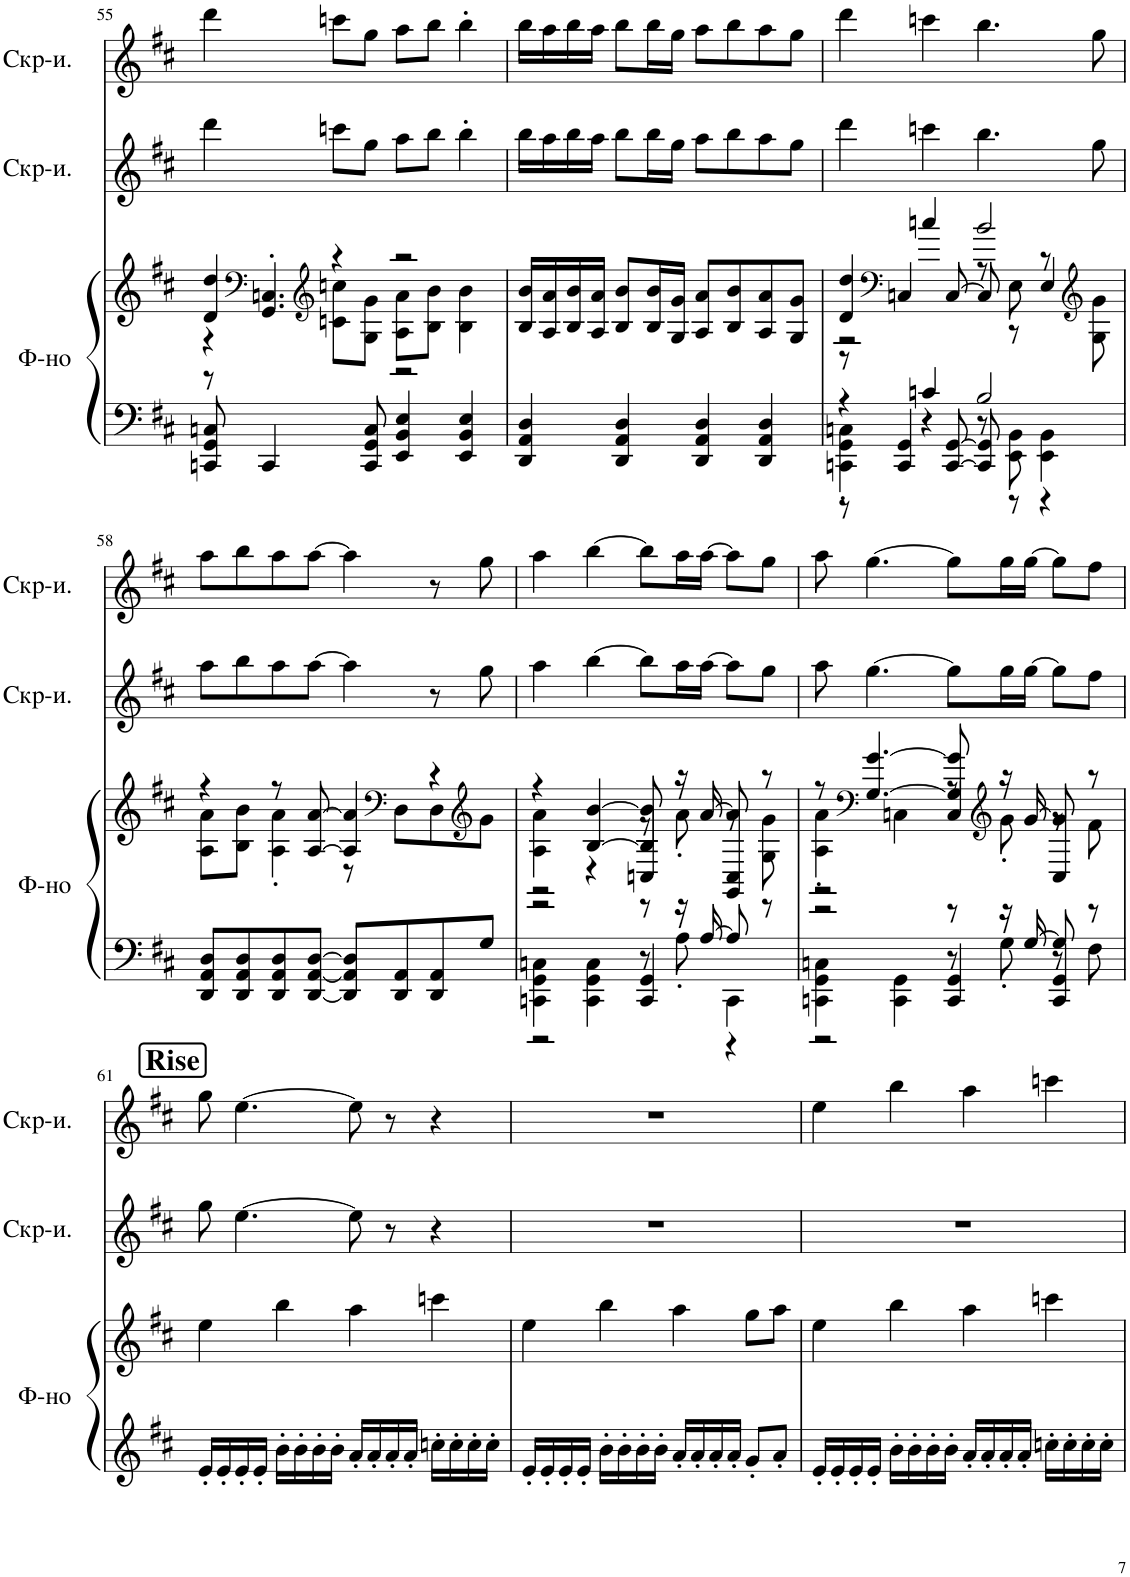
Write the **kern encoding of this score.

**kern	**kern	**kern	**kern
*part3	*part3	*part2	*part1
*staff4	*staff3	*staff2	*staff1
*I"Фортепиано, Piano	*	*I"Скрипки, Violin 2	*I"Скрипки, Violin 1
!!LO:PB:g=z
*clefF4	*clefG2	*clefG2	*clefG2
*k[f#c#]	*k[f#c#]	*k[f#c#]	*k[f#c#]
*M4/4	*M4/4	*M4/4	*M4/4
=55	=55	=55	=55
*	*^	*	*
*	*	*^	*	*
8CCn/ 8GG/ 8Cn/	4d/ 4dd/	4r	8r	4ddd\	4ddd\
*	*clefF4	*	*	*	*
4CC/	.	.	4.GG/' 4.Cn/'	.	.
*	*clefG2	*	*	*	*
.	4r	8cn\ 8ccn\L	.	8cccn\L	8cccn\L
8CC/ 8GG/ 8C/	.	8G\ 8g\J	.	8gg\J	8gg\J
4EE/ 4BB/ 4E/	2r	8A\ 8a\L	2r	8aa\L	8aa\L
.	.	8B\ 8b\J	.	8bb\J	8bb\J
4EE/ 4BB/ 4E/	.	4B\ 4b\	.	4bb'\	4bb'\
*	*v	*v	*v	*	*
=56	=56	=56	=56
4DD/ 4AA/ 4D/	16B/ 16b/LL	16bb\LL	16bb\LL
.	16A/ 16a/	16aa\	16aa\
.	16B/ 16b/	16bb\	16bb\
.	16A/ 16a/JJ	16aa\JJ	16aa\JJ
4DD/ 4AA/ 4D/	8B/ 8b/L	8bb\L	8bb\L
.	16B/ 16b/L	16bb\L	16bb\L
.	16G/ 16g/JJ	16gg\JJ	16gg\JJ
4DD/ 4AA/ 4D/	8A/ 8a/L	8aa\L	8aa\L
.	8B/ 8b/	8bb\	8bb\
4DD/ 4AA/ 4D/	8A/ 8a/	8aa\	8aa\
.	8G/ 8g/J	8gg\J	8gg\J
=57	=57	=57	=57
*^	*^	*	*
*	*^	*	*^	*	*
4r	4CCn\' 4GG\' 4Cn\'	8r	4d/ 4dd/	2r	8r	4ddd\	4ddd\
*	*	*	*clefF4	*	*	*	*
.	.	4CC/ 4GG/	.	.	4Cn/	.	.
4cn/	4r	.	4ccn/	.	.	4cccn\	4cccn\
.	.	[8CC/ [8GG/	.	.	[8C/	.	.
2B/	8r	8CC/] 8GG/]	2b/	8r	8C/]	4.bb\	4.bb\
.	8EE\ 8BB\	8r	.	8E\	8r	.	.
.	4EE\ 4BB\	4r	.	8r	4E/	.	.
*	*	*	*clefG2	*	*	*	*
.	.	.	.	8G\ 8g\	.	8gg\	8gg\
*v	*v	*v	*	*	*	*	*
*	*	*v	*v	*	*
!!LO:LB:g=z
=58	=58	=58	=58	=58
8DD/ 8AA/ 8D/L	4r	8A\ 8a\L	8aa\L	8aa\L
8DD/ 8AA/ 8D/	.	8B\ 8b\J	8bb\	8bb\
8DD/ 8AA/ 8D/	8r	4A\' 4a\'	8aa\	8aa\
[8DD/ [8AA/ [8D/J	[8A/ [8a/	.	[8aa\J	[8aa\J
8DD/] 8AA/] 8D/]L	4A/] 4a/]	8r	4aa\]	4aa\]
*	*clefF4	*	*	*
8DD/ 8AA/	.	8D\L	.	.
8DD/ 8AA/	4r	8D\	8r	8r
*	*clefG2	*	*	*
8G/J	.	8g\J	8gg\	8gg\
=59	=59	=59	=59	=59
*^	*	*^	*	*
*	*^	*	*	*	*	*
2r	4CCn\ 4GG\ 4Cn\	2r	4r	4A\ 4a\	2r	4aa\	4aa\
.	4CC\ 4GG\ 4C\	.	[4B/ [4b/	4r	.	[4bb\	[4bb\
8r	8r	4CC/ 4GG/	8B/] 8b/]	8r	4Cn/	8bb\L]	8bb\L]
16r	8A'\	.	16r	8a'\	.	16aa\L	16aa\L
[16A/	.	.	[16a/	.	.	[16aa\JJ	[16aa\JJ
8A/]	4CC\	4r	8a/]	8r	4GG/ 4C/	8aa\L]	8aa\L]
8r	.	.	8r	8G\ 8g\	.	8gg\J	8gg\J
=60	=60	=60	=60	=60	=60	=60	=60
2r	4CCn\ 4GG\ 4Cn\	2r	8r	4A\' 4a\'	2r	8aa\	8aa\
*	*	*	*clefF4	*	*	*	*
.	.	.	[4.G/ [4.g/	.	.	[4.gg\	[4.gg\
.	4CC\ 4GG\	.	.	4Cn\	.	.	.
8r	8r	4CC/ 4GG/	8G/] 8g/]	8r	4C/	8gg\L]	8gg\L]
*	*	*	*clefG2	*	*	*	*
16r	8G'\	.	16r	8g'\	.	16gg\L	16gg\L
[16G/	.	.	[16g/	.	.	[16gg\JJ	[16gg\JJ
8G/]	8r	4CC/ 4GG/	8g/]	8r	4C/	8gg\L]	8gg\L]
8r	8F#\	.	8r	8f#\	.	8ff#\J	8ff#\J
*v	*v	*v	*	*	*	*	*
*	*v	*v	*v	*	*
!!LO:LB:g=z
!!LO:REH:place=s1:a:B:cj:fs=14:t=Rise
=61	=61	=61	=61
16e'/LL	4ee\	8gg\	8gg\
16e'/	.	.	.
16e'/	.	[4.ee\	[4.ee\
16e'/JJ	.	.	.
16b'\LL	4bb\	.	.
16b'\	.	.	.
16b'\	.	.	.
16b'\JJ	.	.	.
16a'/LL	4aa\	8ee\]	8ee\]
16a'/	.	.	.
16a'/	.	8r	8r
16a'/JJ	.	.	.
16ccn'\LL	4cccn\	4r	4r
16cc'\	.	.	.
16cc'\	.	.	.
16cc'\JJ	.	.	.
=62	=62	=62	=62
16e'/LL	4ee\	1r	1r
16e'/	.	.	.
16e'/	.	.	.
16e'/JJ	.	.	.
16b'\LL	4bb\	.	.
16b'\	.	.	.
16b'\	.	.	.
16b'\JJ	.	.	.
16a'/LL	4aa\	.	.
16a'/	.	.	.
16a'/	.	.	.
16a'/JJ	.	.	.
8g'/L	8gg\L	.	.
8a'/J	8aa\J	.	.
=63	=63	=63	=63
16e'/LL	4ee\	1r	4ee\
16e'/	.	.	.
16e'/	.	.	.
16e'/JJ	.	.	.
16b'\LL	4bb\	.	4bb\
16b'\	.	.	.
16b'\	.	.	.
16b'\JJ	.	.	.
16a'/LL	4aa\	.	4aa\
16a'/	.	.	.
16a'/	.	.	.
16a'/JJ	.	.	.
16ccn'\LL	4cccn\	.	4cccn\
16cc'\	.	.	.
16cc'\	.	.	.
16cc'\JJ	.	.	.
=	=	=	=
*-	*-	*-	*-
